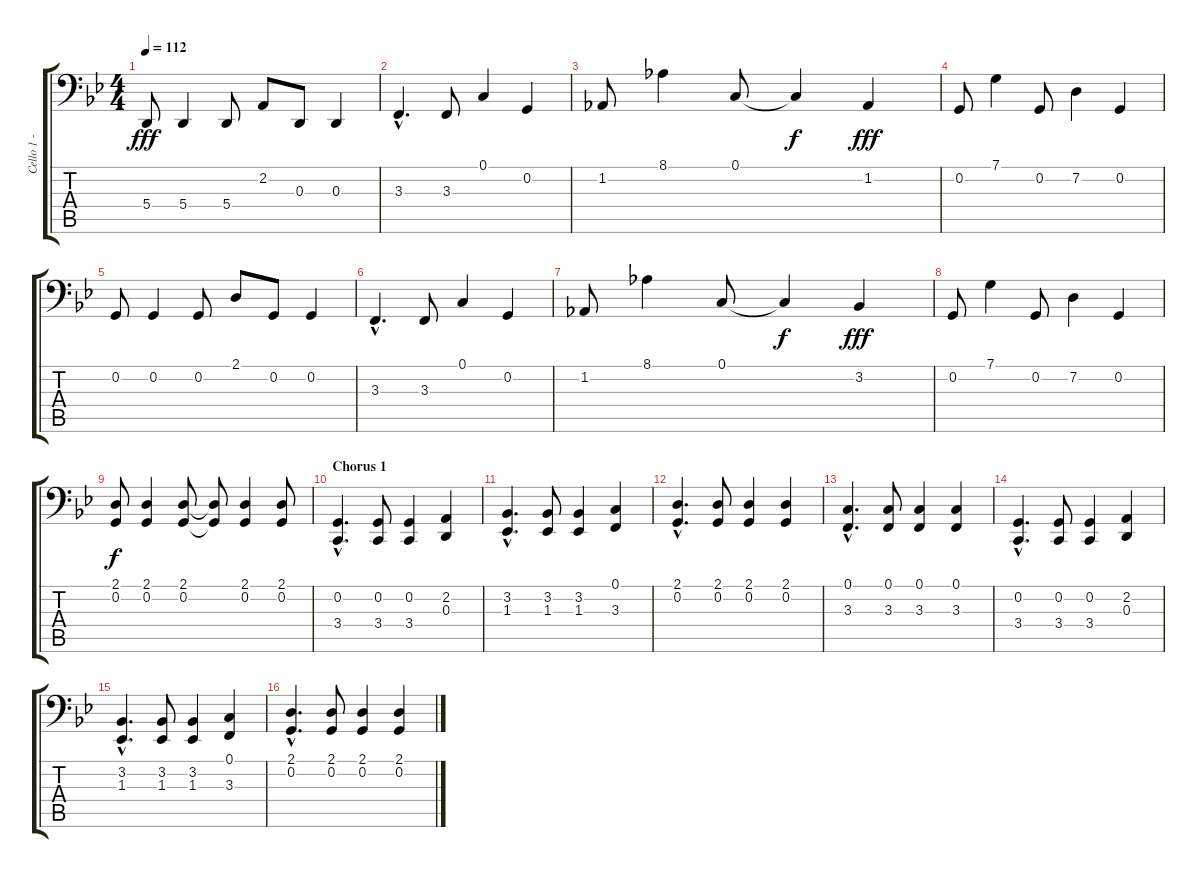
\track ("Cello 1 - Eicca" "Cello 1 - ") {instrument cello}
\staff {score tabs}
\tuning (C3 G2 D2 A1 E1 B0) {hide}
\ts (4 4)
\tempo 112
\clef f4
\ks bb
5.4.8{dy fff} 5.4.4 5.4.8 2.2.8 0.3.8 0.3.4 |
3.3{hac}.4{d} 3.3.8 0.1.4 0.2.4 |
1.2.8 8.1.4 0.1.8 0.1{t}.4{dy f} 1.2.4{dy fff} |
0.2.8 7.1.4 0.2.8 7.2.4 0.2.4 |
0.2.8 0.2.4 0.2.8 2.1.8 0.2.8 0.2.4 |
3.3{hac}.4{d} 3.3.8 0.1.4 0.2.4 |
1.2.8 8.1.4 0.1.8 0.1{t}.4{dy f} 3.2.4{dy fff} |
0.2.8 7.1.4 0.2.8 7.2.4 0.2.4 |
(2.1 0.2).8{dy f instrument cello} (2.1 0.2).4 (2.1 0.2).8 (2.1{t} 0.2{t}).8 (2.1 0.2).4 (2.1 0.2).8 |
\section ("" "Chorus 1")
(0.2{hac} 3.4{hac}).4{d} (0.2 3.4).8 (0.2 3.4).4 (2.2 0.3).4 |
(3.2{hac} 1.3{hac}).4{d} (3.2 1.3).8 (3.2 1.3).4 (0.1 3.3).4 |
(2.1{hac} 0.2{hac}).4{d} (2.1 0.2).8 (2.1 0.2).4 (2.1 0.2).4 |
(0.1{hac} 3.3{hac}).4{d} (0.1 3.3).8 (0.1 3.3).4 (0.1 3.3).4 |
(0.2{hac} 3.4{hac}).4{d} (0.2 3.4).8 (0.2 3.4).4 (2.2 0.3).4 |
(3.2{hac} 1.3{hac}).4{d} (3.2 1.3).8 (3.2 1.3).4 (0.1 3.3).4 |
(2.1{hac} 0.2{hac}).4{d} (2.1 0.2).8 (2.1 0.2).4 (2.1 0.2).4
